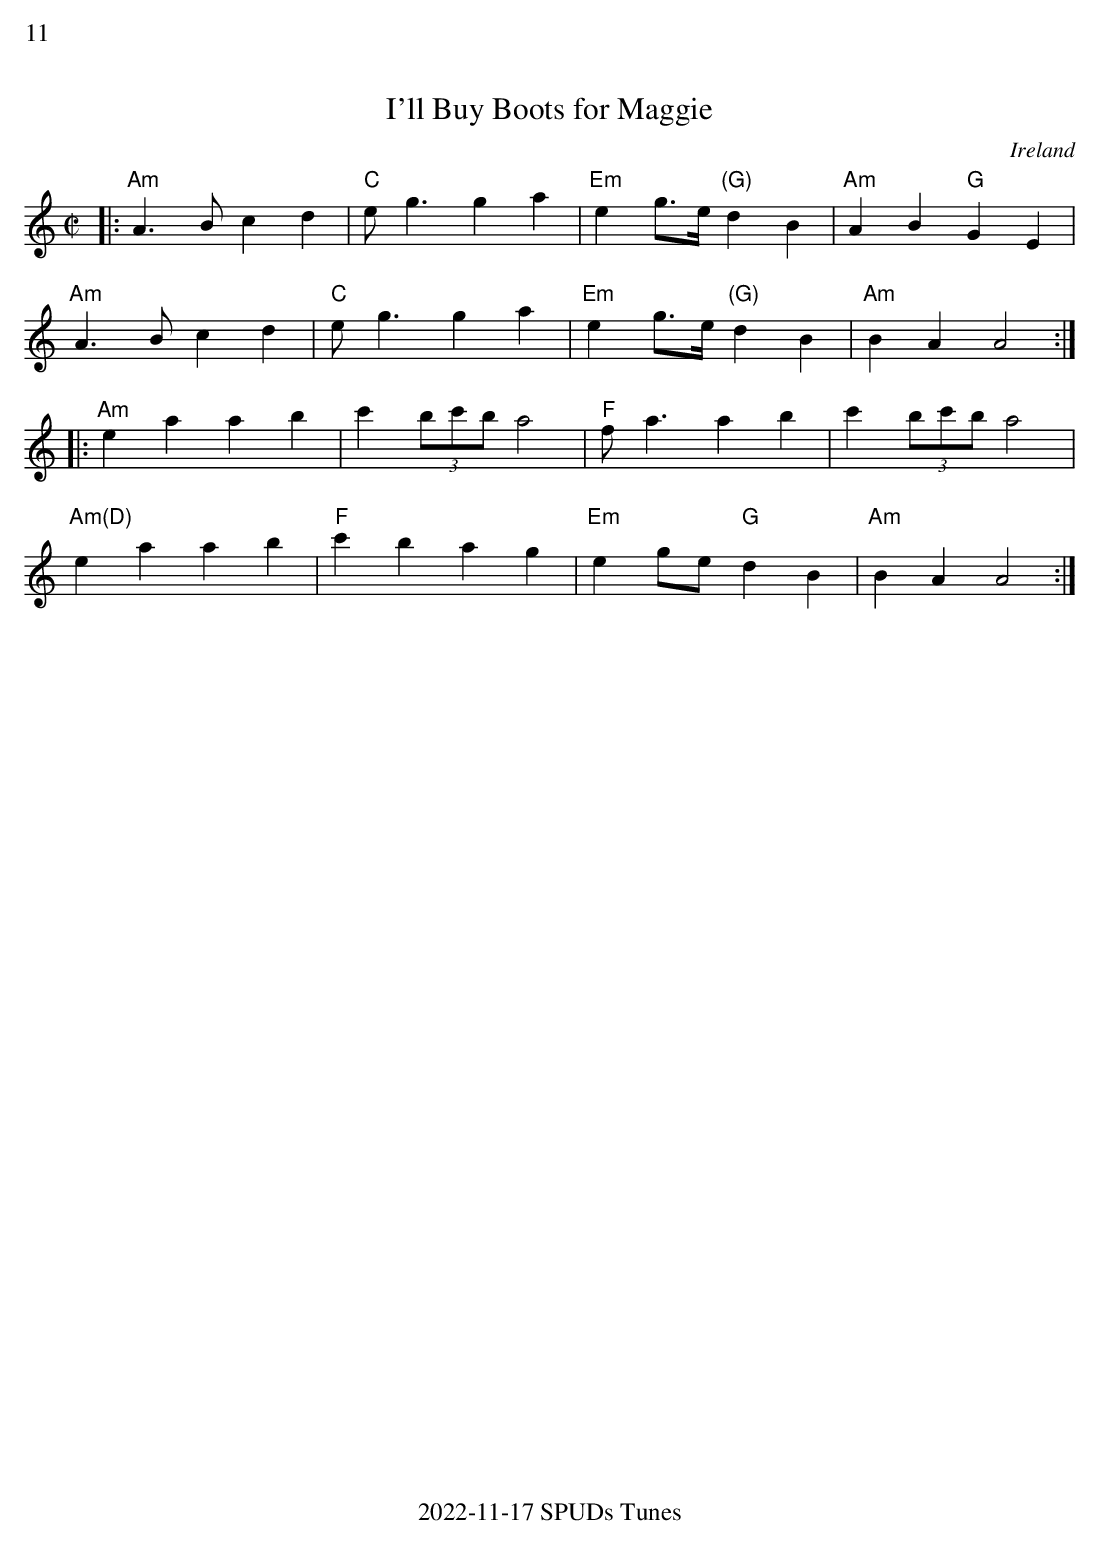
X:1
%%text 11
T:I'll Buy Boots for Maggie
O:Ireland
M:C|
L:1/8
K:Am
|:"Am"A3B c2d2|"C"eg3 g2a2|"Em"e2g>e "(G)"d2B2|"Am"A2B2 "G"G2E2|
"Am"A3B c2d2|"C"eg3 g2a2|"Em"e2g>e "(G)"d2B2|"Am"B2A2A4:|
|:"Am"e2a2 a2b2|c'2 (3bc'ba4|"F"fa3 a2b2|c'2 (3bc'ba4|
"Am(D)"e2a2 a2b2|"F"c'2b2 a2g2|"Em"e2ge "G"d2B2|"Am"B2A2 A4:|
